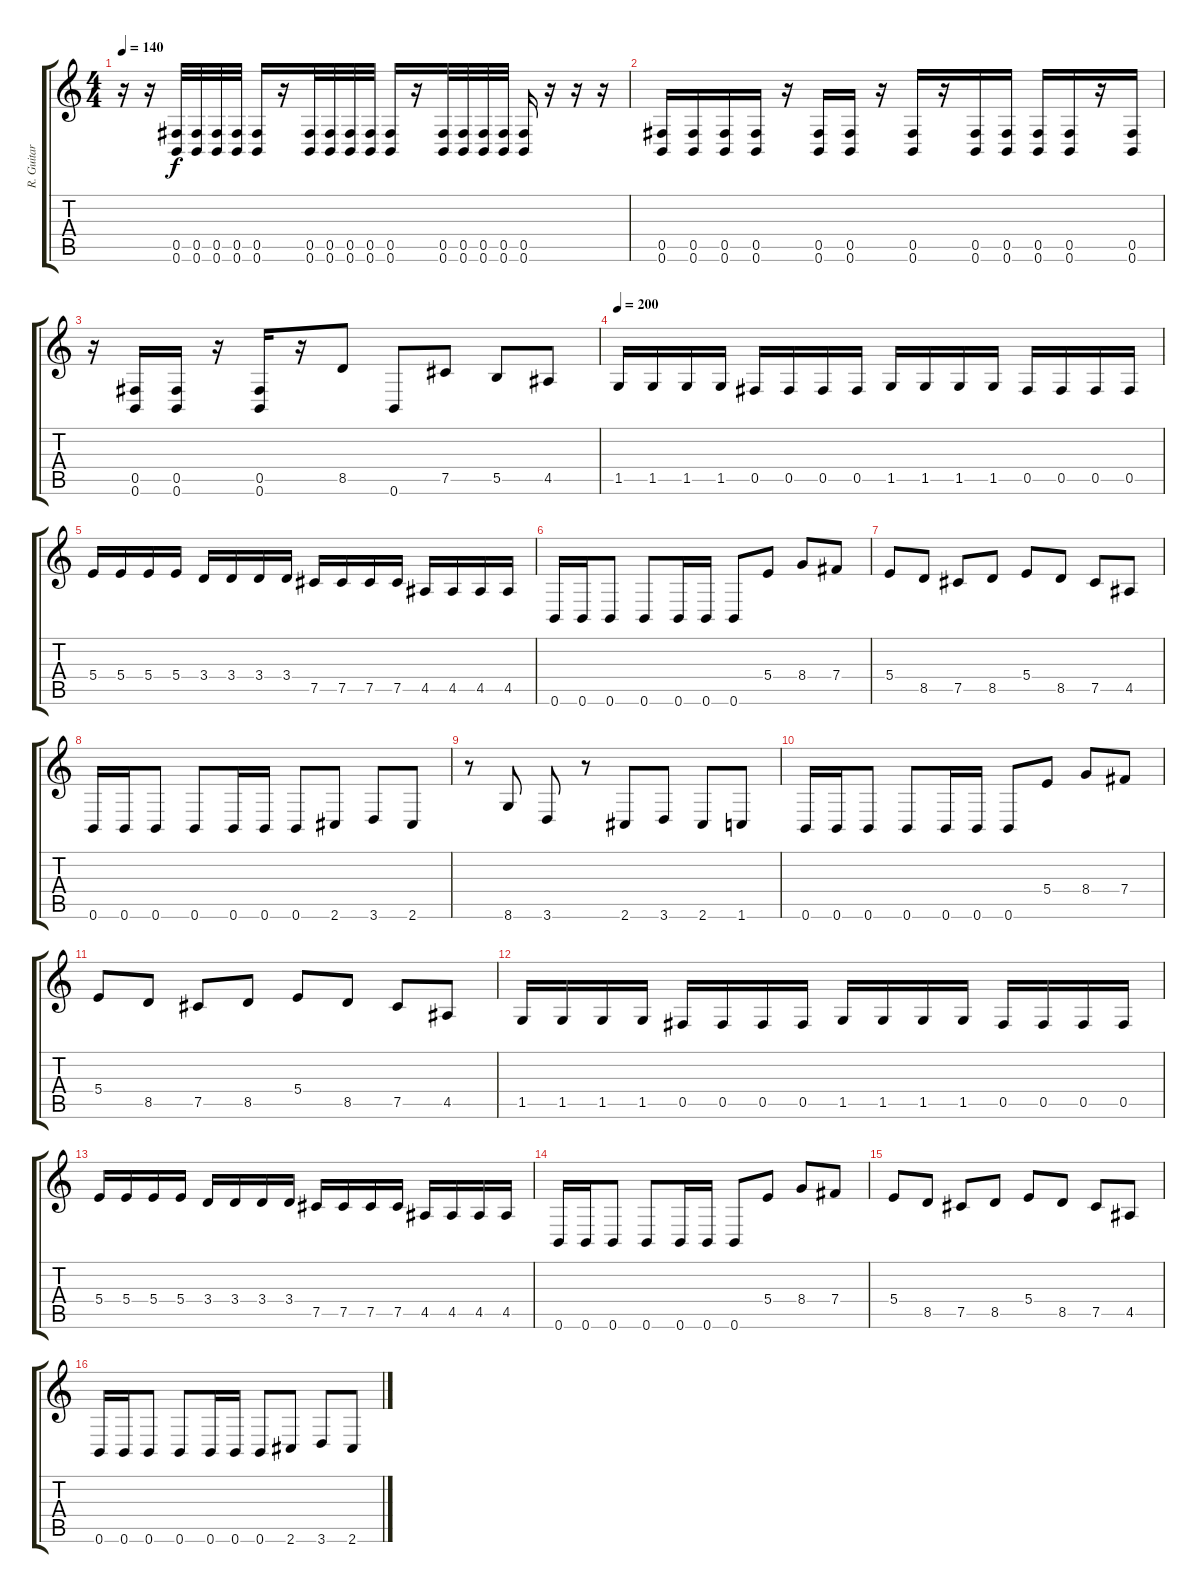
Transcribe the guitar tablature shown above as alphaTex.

\track ("R. Guitar" "R. Guitar") {instrument distortionguitar}
\staff {score tabs}
\tuning (Db4 Ab3 E3 B2 Gb2 B1) {hide}
\ts (4 4)
\tempo 140
\clef g2
\ks c
r.16{dy f} r.16 (0.5 0.6).32 (0.5 0.6).32 (0.5 0.6).32 (0.5 0.6).32 (0.5 0.6).16 r.16 (0.5 0.6).32 (0.5 0.6).32 (0.5 0.6).32 (0.5 0.6).32 (0.5 0.6).16 r.16 (0.5 0.6).32 (0.5 0.6).32 (0.5 0.6).32 (0.5 0.6).32 (0.5 0.6).16 r.16 r.16 r.16 |
(0.5 0.6).16 (0.5 0.6).16 (0.5 0.6).16 (0.5 0.6).16 r.16 (0.5 0.6).16 (0.5 0.6).16 r.16 (0.5 0.6).16 r.16 (0.5 0.6).16 (0.5 0.6).16 (0.5 0.6).16 (0.5 0.6).16 r.16 (0.5 0.6).16 |
r.16 (0.5 0.6).16 (0.5 0.6).16 r.16 (0.5 0.6).16 r.16 8.5.8 0.6.8 7.5.8 5.5.8 4.5.8 |
\tempo 200
1.5.16 1.5.16 1.5.16 1.5.16 0.5.16 0.5.16 0.5.16 0.5.16 1.5.16 1.5.16 1.5.16 1.5.16 0.5.16 0.5.16 0.5.16 0.5.16 |
5.4.16 5.4.16 5.4.16 5.4.16 3.4.16 3.4.16 3.4.16 3.4.16 7.5.16 7.5.16 7.5.16 7.5.16 4.5.16 4.5.16 4.5.16 4.5.16 |
0.6.16 0.6.16 0.6.8 0.6.8 0.6.16 0.6.16 0.6.8 5.4.8 8.4.8 7.4.8 |
5.4.8 8.5.8 7.5.8 8.5.8 5.4.8 8.5.8 7.5.8 4.5.8 |
0.6.16 0.6.16 0.6.8 0.6.8 0.6.16 0.6.16 0.6.8 2.6.8 3.6.8 2.6.8 |
r.8 8.6.8 3.6.8 r.8 2.6.8 3.6.8 2.6.8 1.6.8 |
0.6.16 0.6.16 0.6.8 0.6.8 0.6.16 0.6.16 0.6.8 5.4.8 8.4.8 7.4.8 |
5.4.8 8.5.8 7.5.8 8.5.8 5.4.8 8.5.8 7.5.8 4.5.8 |
1.5.16 1.5.16 1.5.16 1.5.16 0.5.16 0.5.16 0.5.16 0.5.16 1.5.16 1.5.16 1.5.16 1.5.16 0.5.16 0.5.16 0.5.16 0.5.16 |
5.4.16 5.4.16 5.4.16 5.4.16 3.4.16 3.4.16 3.4.16 3.4.16 7.5.16 7.5.16 7.5.16 7.5.16 4.5.16 4.5.16 4.5.16 4.5.16 |
0.6.16 0.6.16 0.6.8 0.6.8 0.6.16 0.6.16 0.6.8 5.4.8 8.4.8 7.4.8 |
5.4.8 8.5.8 7.5.8 8.5.8 5.4.8 8.5.8 7.5.8 4.5.8 |
0.6.16 0.6.16 0.6.8 0.6.8 0.6.16 0.6.16 0.6.8 2.6.8 3.6.8 2.6.8
